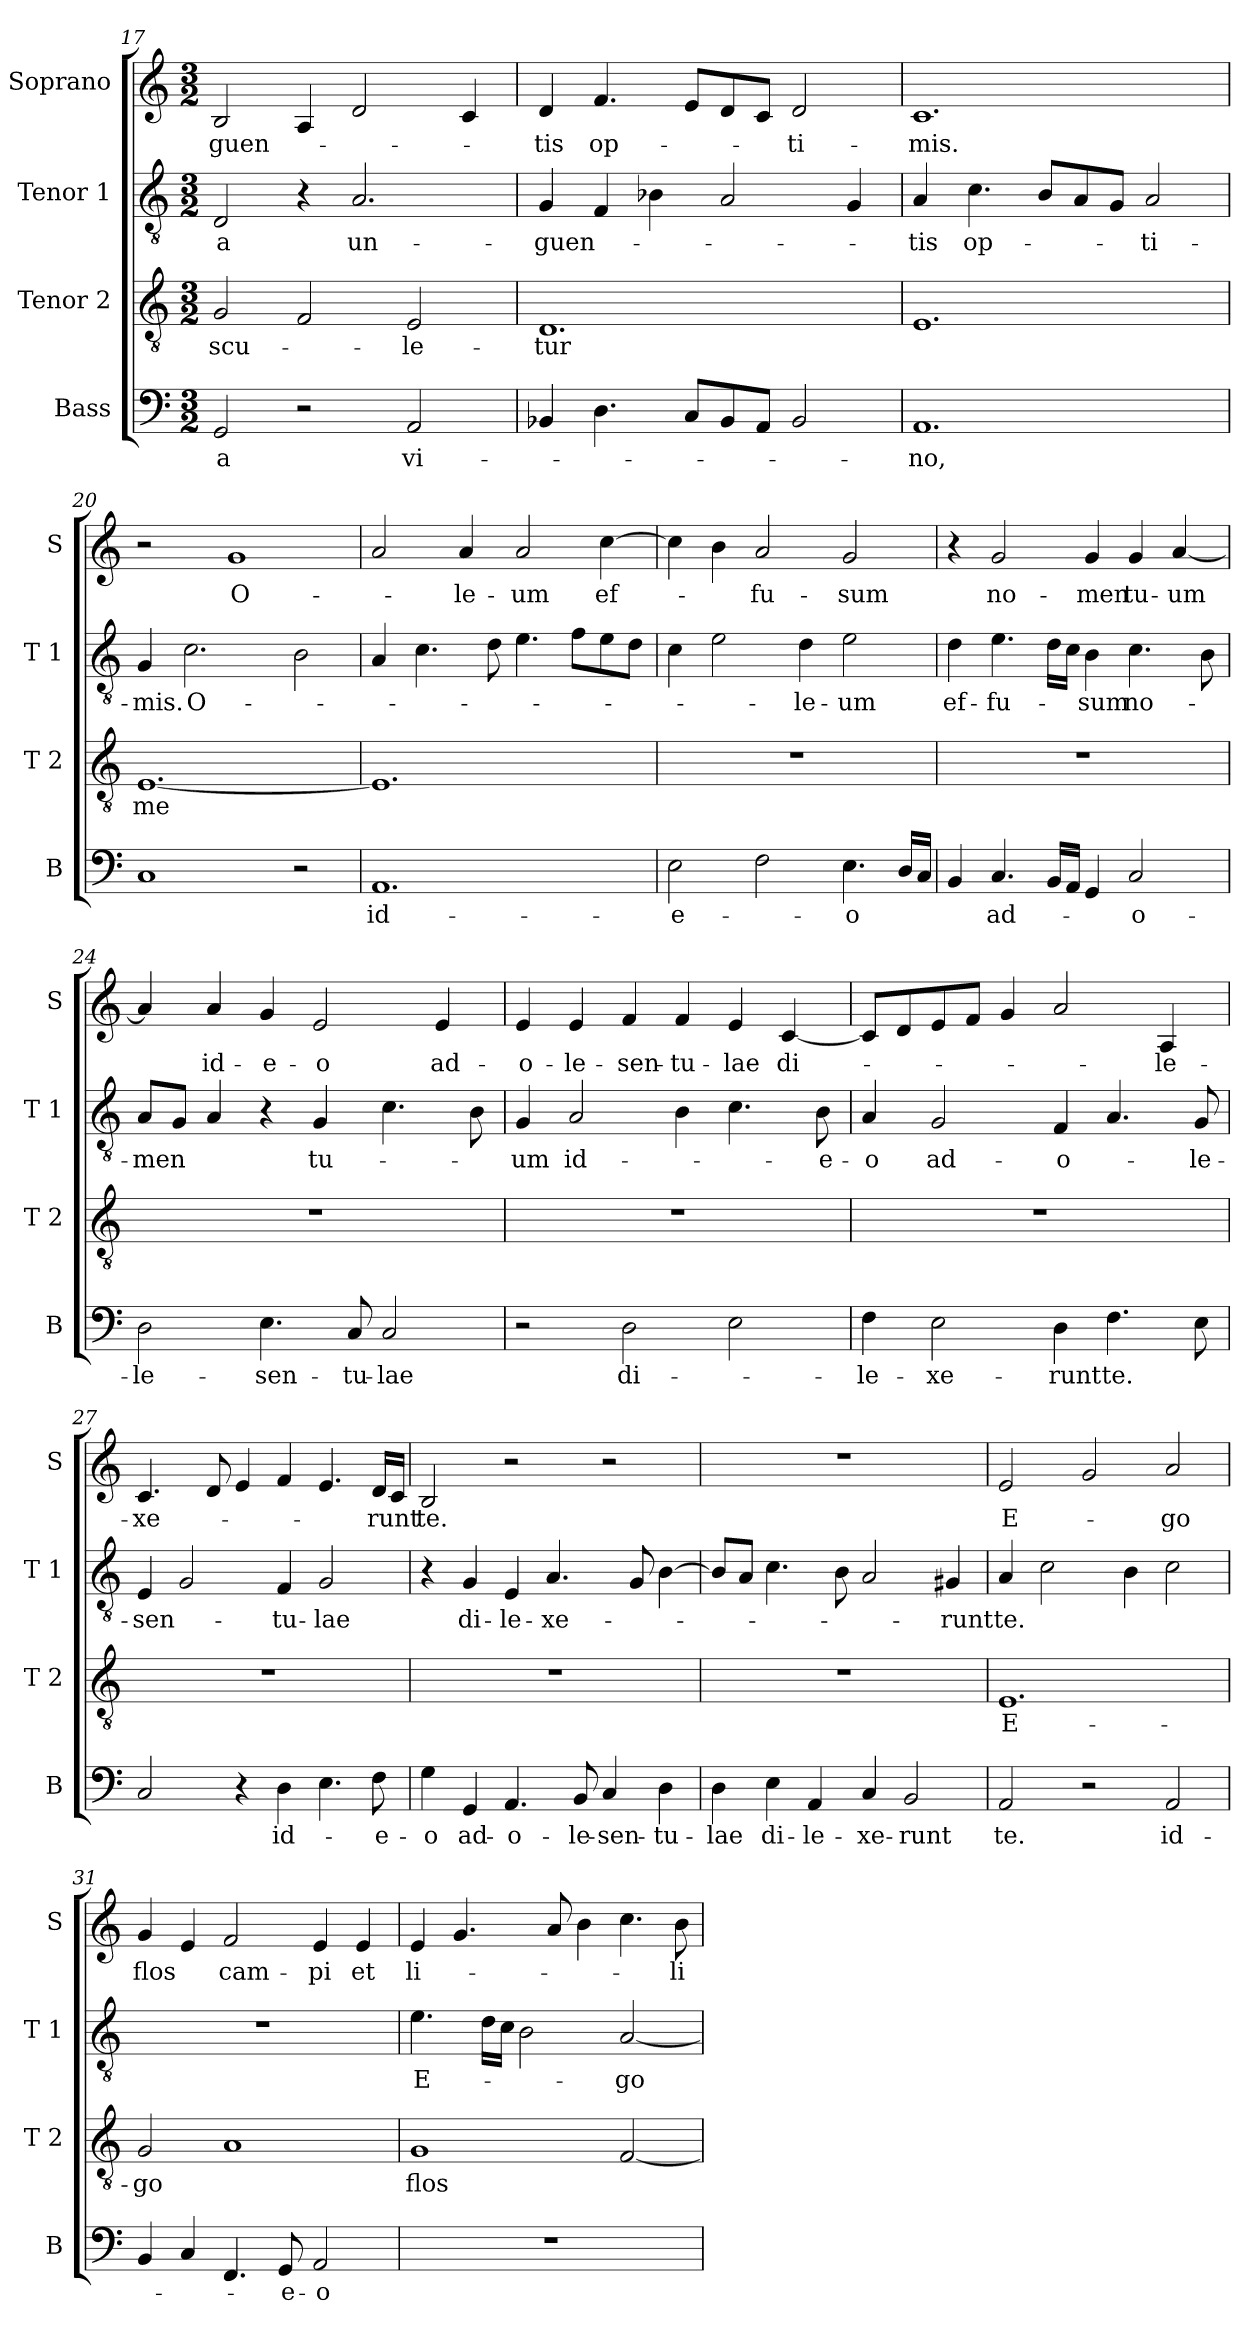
**kern	**text	**kern	**text	**kern	**text	**kern	**text
*part4	*part4	*part3	*part3	*part2	*part2	*part1	*part1
*staff4	*staff4	*staff3	*staff3	*staff2	*staff2	*staff1	*staff1
*I"Bass	*	*I"Tenor 2	*	*I"Tenor 1	*	*I"Soprano	*
*I'B	*	*I'T 2	*	*I'T 1	*	*I'S	*
!!LO:LB:g=z
*clefF4	*	*clefGv2	*	*clefGv2	*	*clefG2	*
*k[]	*	*k[]	*	*k[]	*	*k[]	*
*C:	*	*C:	*	*C:	*	*C:	*
*M3/2	*	*M3/2	*	*M3/2	*	*M3/2	*
=17	=17	=17	=17	=17	=17	=17	=17
!	!LO:LY:b	!	!LO:LY:b	!	!LO:LY:b	!	!LO:LY:b
2GG/	-a	2G/	-scu-	2D/	-a	2B/	-guen-
2r	.	2F/	.	4r	.	4A/	.
!	!	!	!	!	!LO:LY:b	!	!
.	.	.	.	2.A/	un-	2d/	.
!	!LO:LY:b	!	!LO:LY:b	!	!	!	!
2AA/	vi-	2E/	-le-	.	.	.	.
.	.	.	.	.	.	4c/	.
=18	=18	=18	=18	=18	=18	=18	=18
!	!	!	!LO:LY:b	!	!LO:LY:b	!	!LO:LY:b
4BB-X/	.	1.D	-tur	4G/	-guen-	4d/	-tis
!	!	!	!	!	!	!	!LO:LY:b
4.D\	.	.	.	4F/	.	4.f/	op-
.	.	.	.	4B-X\	.	.	.
8C/L	.	.	.	.	.	8e/L	.
8BB-/	.	.	.	2A/	.	8d/	.
8AA/J	.	.	.	.	.	8c/J	.
!	!	!	!	!	!	!	!LO:LY:b
2BB-/	.	.	.	.	.	2d/	-ti-
.	.	.	.	4G/	.	.	.
=19	=19	=19	=19	=19	=19	=19	=19
!	!LO:LY:b	!	!	!	!LO:LY:b	!	!LO:LY:b
1.AA	-no,	1.E	.	4A/	-tis	1.c	-mis.
!	!	!	!	!	!LO:LY:b	!	!
.	.	.	.	4.c\	op-	.	.
.	.	.	.	8B/L	.	.	.
.	.	.	.	8A/	.	.	.
.	.	.	.	8G/J	.	.	.
!	!	!	!	!	!LO:LY:b	!	!
.	.	.	.	2A/	-ti-	.	.
=20	=20	=20	=20	=20	=20	=20	=20
!	!	!	!LO:LY:b	!	!LO:LY:b	!	!
1C	.	[1.E	me	4G/	-mis.	2r	.
!	!	!	!	!	!LO:LY:b	!	!
.	.	.	.	2.c\	O-	.	.
!	!	!	!	!	!	!	!LO:LY:b
.	.	.	.	.	.	1g	O-
2r	.	.	.	2B\	.	.	.
!!LO:LB:g=z
=21	=21	=21	=21	=21	=21	=21	=21
!	!LO:LY:b	!	!	!	!	!	!
1.AA	id-	1.E]	.	4A/	.	2a/	.
.	.	.	.	4.c\	.	.	.
!	!	!	!	!	!	!	!LO:LY:b
.	.	.	.	.	.	4a/	-le-
.	.	.	.	8d\	.	.	.
!	!	!	!	!	!	!	!LO:LY:b
.	.	.	.	4.e\	.	2a/	-um
.	.	.	.	8f\L	.	.	.
!	!	!	!	!	!	!	!LO:LY:b
.	.	.	.	8e\	.	[4cc\	ef-
.	.	.	.	8d\J	.	.	.
=22	=22	=22	=22	=22	=22	=22	=22
!	!LO:LY:b	!	!	!	!	!	!
2E\	-e-	1.r	.	4c\	.	4cc\]	.
.	.	.	.	2e\	.	4b\	.
!	!	!	!	!	!	!	!LO:LY:b
2F\	.	.	.	.	.	2a/	-fu-
!	!	!	!	!	!LO:LY:b	!	!
.	.	.	.	4d\	-le-	.	.
!	!LO:LY:b	!	!	!	!LO:LY:b	!	!LO:LY:b
4.E\	-o	.	.	2e\	-um	2g/	-sum
16D/LL	.	.	.	.	.	.	.
16C/JJ	.	.	.	.	.	.	.
=23	=23	=23	=23	=23	=23	=23	=23
!	!	!	!	!	!LO:LY:b	!	!
4BB/	.	1.r	.	4d\	ef-	4r	.
!	!LO:LY:b	!	!	!	!LO:LY:b	!	!LO:LY:b
4.C/	ad-	.	.	4.e\	-fu-	2g/	no-
16BB/LL	.	.	.	16d\LL	.	.	.
16AA/JJ	.	.	.	16c\JJ	.	.	.
!	!	!	!	!	!LO:LY:b	!	!LO:LY:b
4GG/	.	.	.	4B\	-sum	4g/	-men
!	!LO:LY:b	!	!	!	!LO:LY:b	!	!LO:LY:b
2C/	-o-	.	.	4.c\	no-	4g/	tu-
!	!	!	!	!	!	!	!LO:LY:b
.	.	.	.	.	.	[4a/	-um
.	.	.	.	8B\	.	.	.
=24	=24	=24	=24	=24	=24	=24	=24
!	!LO:LY:b	!	!	!	!LO:LY:b	!	!
2D\	-le-	1.r	.	8A/L	-men	4a/]	.
.	.	.	.	8G/J	.	.	.
!	!	!	!	!	!	!	!LO:LY:b
.	.	.	.	4A/	.	4a/	id-
!	!LO:LY:b	!	!	!	!	!	!LO:LY:b
4.E\	-sen-	.	.	4r	.	4g/	-e-
!	!	!	!	!	!LO:LY:b	!	!LO:LY:b
.	.	.	.	4G/	tu-	2e/	-o
!	!LO:LY:b	!	!	!	!	!	!
8C/	-tu-	.	.	.	.	.	.
!	!LO:LY:b	!	!	!	!	!	!
2C/	-lae	.	.	4.c\	.	.	.
!	!	!	!	!	!	!	!LO:LY:b
.	.	.	.	.	.	4e/	ad-
.	.	.	.	8B\	.	.	.
!!LO:PB:g=z
=25	=25	=25	=25	=25	=25	=25	=25
!	!	!	!	!	!LO:LY:b	!	!LO:LY:b
2r	.	1.r	.	4G/	-um	4e/	-o-
!	!	!	!	!	!LO:LY:b	!	!LO:LY:b
.	.	.	.	2A/	id-	4e/	-le-
!	!LO:LY:b	!	!	!	!	!	!LO:LY:b
2D\	di-	.	.	.	.	4f/	-sen-
!	!	!	!	!	!	!	!LO:LY:b
.	.	.	.	4B\	.	4f/	-tu-
!	!	!	!	!	!	!	!LO:LY:b
2E\	.	.	.	4.c\	.	4e/	-lae
!	!	!	!	!	!	!	!LO:LY:b
.	.	.	.	.	.	[4c/	di-
!	!	!	!	!	!LO:LY:b	!	!
.	.	.	.	8B\	-e-	.	.
=26	=26	=26	=26	=26	=26	=26	=26
!	!LO:LY:b	!	!	!	!LO:LY:b	!	!
4F\	-le-	1.r	.	4A/	-o	8c/L]	.
.	.	.	.	.	.	8d/	.
!	!LO:LY:b	!	!	!	!LO:LY:b	!	!
2E\	-xe-	.	.	2G/	ad-	8e/	.
.	.	.	.	.	.	8f/J	.
.	.	.	.	.	.	4g/	.
!	!LO:LY:b	!	!	!	!LO:LY:b	!	!
4D\	-runt	.	.	4F/	-o-	2a/	.
!	!LO:LY:b	!	!	!	!	!	!
4.F\	te.	.	.	4.A/	.	.	.
!	!	!	!	!	!	!	!LO:LY:b
.	.	.	.	.	.	4A/	-le-
!	!	!	!	!	!LO:LY:b	!	!
8E\	.	.	.	8G/	-le-	.	.
=27	=27	=27	=27	=27	=27	=27	=27
!	!	!	!	!	!LO:LY:b	!	!LO:LY:b
2C/	.	1.r	.	4E/	-sen-	4.c/	-xe-
.	.	.	.	2G/	.	.	.
.	.	.	.	.	.	8d/	.
4r	.	.	.	.	.	4e/	.
!	!LO:LY:b	!	!	!	!LO:LY:b	!	!
4D\	id-	.	.	4F/	-tu-	4f/	.
!	!	!	!	!	!LO:LY:b	!	!
4.E\	.	.	.	2G/	-lae	4.e/	.
!	!LO:LY:b	!	!	!	!	!	!LO:LY:b
8F\	-e-	.	.	.	.	16d/LL	-runt
.	.	.	.	.	.	16c/JJ	.
=28	=28	=28	=28	=28	=28	=28	=28
!	!LO:LY:b	!	!	!	!	!	!LO:LY:b
4G\	-o	1.r	.	4r	.	2B/	te.
!	!LO:LY:b	!	!	!	!LO:LY:b	!	!
4GG/	ad-	.	.	4G/	di-	.	.
!	!LO:LY:b	!	!	!	!LO:LY:b	!	!
4.AA/	-o-	.	.	4E/	-le-	2r	.
!	!	!	!	!	!LO:LY:b	!	!
.	.	.	.	4.A/	-xe-	.	.
!	!LO:LY:b	!	!	!	!	!	!
8BB/	-le-	.	.	.	.	.	.
!	!LO:LY:b	!	!	!	!	!	!
4C/	-sen-	.	.	.	.	2r	.
.	.	.	.	8G/	.	.	.
!	!LO:LY:b	!	!	!	!	!	!
4D\	-tu-	.	.	[4B\	.	.	.
!!LO:LB:g=z
=29	=29	=29	=29	=29	=29	=29	=29
!	!LO:LY:b	!	!	!	!	!	!
4D\	-lae	1.r	.	8B/L]	.	1.r	.
.	.	.	.	8A/J	.	.	.
!	!LO:LY:b	!	!	!	!	!	!
4E\	di-	.	.	4.c\	.	.	.
!	!LO:LY:b	!	!	!	!	!	!
4AA/	-le-	.	.	.	.	.	.
.	.	.	.	8B\	.	.	.
!	!LO:LY:b	!	!	!	!	!	!
4C/	-xe-	.	.	2A/	.	.	.
!	!LO:LY:b	!	!	!	!	!	!
2BB/	-runt	.	.	.	.	.	.
!	!	!	!	!	!LO:LY:b	!	!
.	.	.	.	4G#X/	-runt	.	.
=30	=30	=30	=30	=30	=30	=30	=30
!	!LO:LY:b	!	!LO:LY:b	!	!LO:LY:b	!	!LO:LY:b
2AA/	te.	1.E	E-	4A/	te.	2e/	E-
.	.	.	.	2c\	.	.	.
2r	.	.	.	.	.	2g/	.
.	.	.	.	4B\	.	.	.
!	!LO:LY:b	!	!	!	!	!	!LO:LY:b
2AA/	id-	.	.	2c\	.	2a/	-go
=31	=31	=31	=31	=31	=31	=31	=31
!	!	!	!LO:LY:b	!	!	!	!LO:LY:b
4BB/	.	2G/	-go	1.r	.	4g/	flos
4C/	.	.	.	.	.	4e/	.
!	!	!	!	!	!	!	!LO:LY:b
4.FF/	.	1A	.	.	.	2f/	cam-
!	!LO:LY:b	!	!	!	!	!	!
8GG/	-e-	.	.	.	.	.	.
!	!LO:LY:b	!	!	!	!	!	!LO:LY:b
2AA/	-o	.	.	.	.	4e/	-pi
!	!	!	!	!	!	!	!LO:LY:b
.	.	.	.	.	.	4e/	et
=32	=32	=32	=32	=32	=32	=32	=32
!	!	!	!LO:LY:b	!	!LO:LY:b	!	!LO:LY:b
1.r	.	1G	flos	4.e\	E-	4e/	li-
.	.	.	.	.	.	4.g/	.
.	.	.	.	16d\LL	.	.	.
.	.	.	.	16c\JJ	.	.	.
.	.	.	.	2B\	.	.	.
.	.	.	.	.	.	8a/	.
.	.	.	.	.	.	4b\	.
!	!	!	!	!	!LO:LY:b	!	!
.	.	[2F/	.	[2A/	-go	4.cc\	.
!	!	!	!	!	!	!	!LO:LY:b
.	.	.	.	.	.	8b\	-li-
=	=	=	=	=	=	=	=
*-	*-	*-	*-	*-	*-	*-	*-
